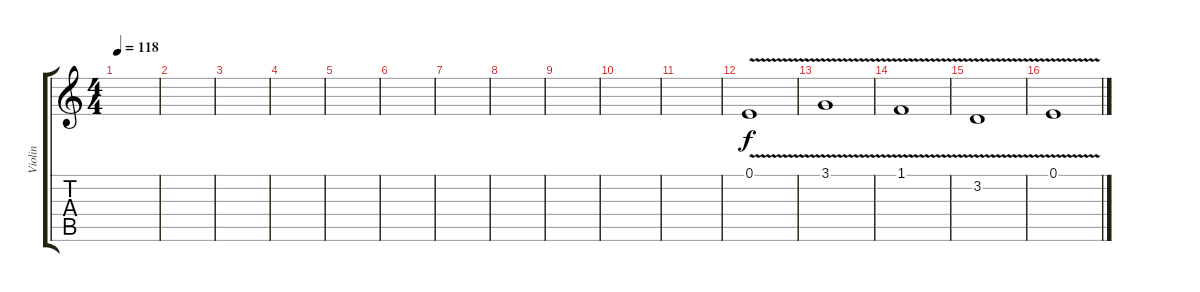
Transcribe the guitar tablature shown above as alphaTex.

\track ("Violin" "Violin") {instrument violin}
\staff {score tabs}
\tuning (E4 B3 G3 D3 A2 E2) {hide}
\ts (4 4)
\tempo 118
\clef g2
\ks c
|
|
|
|
|
|
|
|
|
|
|
0.1{v}.1 |
3.1{v}.1 |
1.1{v}.1 |
3.2{v}.1 |
0.1{v}.1
